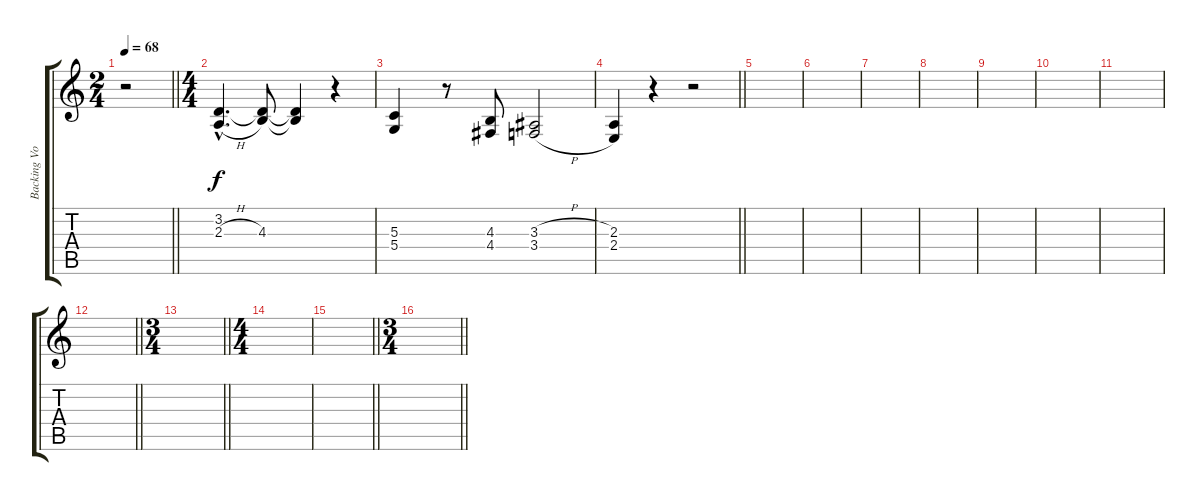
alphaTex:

\track ("Backing Vocals" "Backing Vo") {instrument baritonesax}
\staff {score tabs}
\tuning (E4 B3 G3 D3 A2 E2) {hide}
\ts (2 4)
\tempo 68
\clef g2
\barLineRight lightlight
\ks c
r.2{dy f} |
\ts (4 4)
(3.2{hac} 2.3{h hac}).4{d} (3.2{t} 4.3).8 (3.2{t} 4.3{t}).4 r.4 |
(5.3 5.4).4 r.8 (4.3 4.4).8 (3.3{h} 3.4{h}).2 |
\barLineRight lightlight
(2.3 2.4).4 r.4 r.2 |
|
|
|
|
|
|
|
\barLineRight lightlight
|
\ts (3 4)
\barLineRight lightlight
|
\ts (4 4)
|
\barLineRight lightlight
|
\ts (3 4)
\barLineRight lightlight
